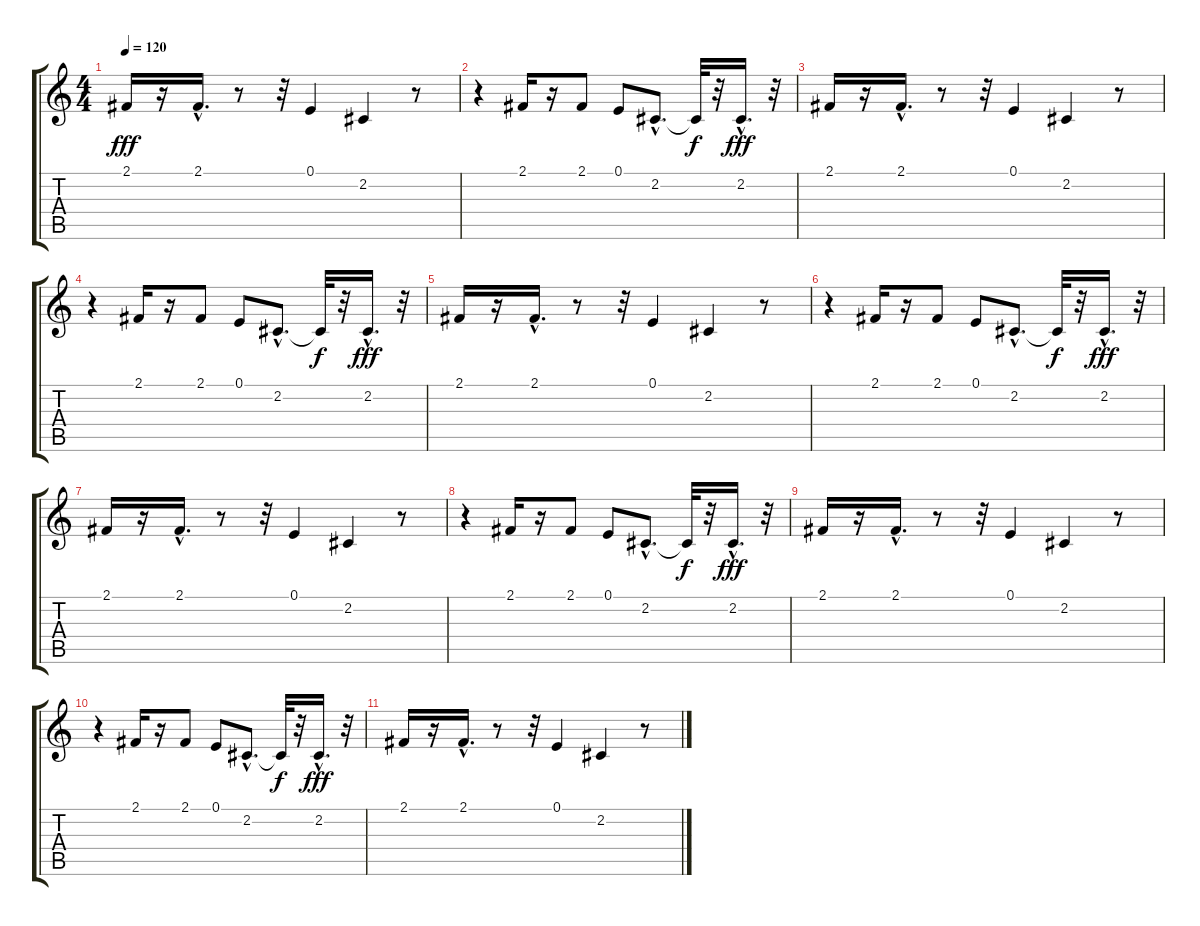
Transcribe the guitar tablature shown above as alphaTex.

\track "" {instrument shanai}
\staff {score tabs}
\tuning (E4 B3 G3 D3 A2 E2) {hide}
\ts (4 4)
\tempo 120
\clef g2
\ks c
2.1.16{dy fff} r.16 2.1{hac}.16{d} r.8 r.32 0.1.4 2.2.4 r.8 |
r.4 2.1.16 r.16 2.1.8 0.1.8 2.2{hac}.8{d} 2.2{t}.32{dy f} r.32 2.2{hac}.16{d dy fff} r.32 |
2.1.16 r.16 2.1{hac}.16{d} r.8 r.32 0.1.4 2.2.4 r.8 |
r.4 2.1.16 r.16 2.1.8 0.1.8 2.2{hac}.8{d} 2.2{t}.32{dy f} r.32 2.2{hac}.16{d dy fff} r.32 |
2.1.16 r.16 2.1{hac}.16{d} r.8 r.32 0.1.4 2.2.4 r.8 |
r.4 2.1.16 r.16 2.1.8 0.1.8 2.2{hac}.8{d} 2.2{t}.32{dy f} r.32 2.2{hac}.16{d dy fff} r.32 |
2.1.16 r.16 2.1{hac}.16{d} r.8 r.32 0.1.4 2.2.4 r.8 |
r.4 2.1.16 r.16 2.1.8 0.1.8 2.2{hac}.8{d} 2.2{t}.32{dy f} r.32 2.2{hac}.16{d dy fff} r.32 |
2.1.16 r.16 2.1{hac}.16{d} r.8 r.32 0.1.4 2.2.4 r.8 |
r.4 2.1.16 r.16 2.1.8 0.1.8 2.2{hac}.8{d} 2.2{t}.32{dy f} r.32 2.2{hac}.16{d dy fff} r.32 |
2.1.16 r.16 2.1{hac}.16{d} r.8 r.32 0.1.4 2.2.4 r.8
